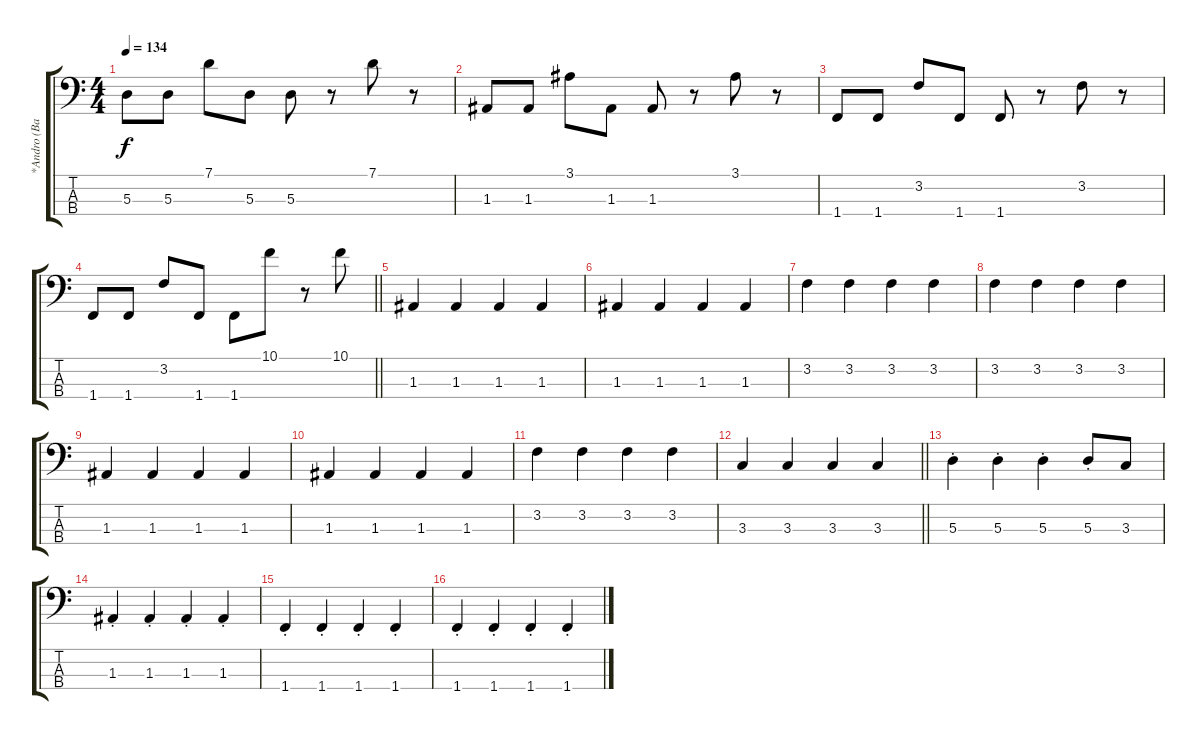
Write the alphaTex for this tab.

\track ("*Andro (Bass)" "*Andro (Ba") {instrument electricbassfinger}
\staff {score tabs}
\tuning (G2 D2 A1 E1) {hide}
\ts (4 4)
\tempo 134
\clef f4
\ks c
5.3.8{dy f} 5.3.8 7.1.8 5.3.8 5.3.8 r.8 7.1.8 r.8 |
1.3.8 1.3.8 3.1.8 1.3.8 1.3.8 r.8 3.1.8 r.8 |
1.4.8 1.4.8 3.2.8 1.4.8 1.4.8 r.8 3.2.8 r.8 |
\barLineRight lightlight
1.4.8 1.4.8 3.2.8 1.4.8 1.4.8 10.1.8 r.8 10.1.8 |
\section ("" "")
1.3.4 1.3.4 1.3.4 1.3.4 |
1.3.4 1.3.4 1.3.4 1.3.4 |
3.2.4 3.2.4 3.2.4 3.2.4 |
3.2.4 3.2.4 3.2.4 3.2.4 |
1.3.4 1.3.4 1.3.4 1.3.4 |
1.3.4 1.3.4 1.3.4 1.3.4 |
3.2.4 3.2.4 3.2.4 3.2.4 |
\barLineRight lightlight
3.3.4 3.3.4 3.3.4 3.3.4 |
\section ("" "")
5.3{st}.4 5.3{st}.4 5.3{st}.4 5.3{st}.8 3.3.8 |
1.3{st}.4 1.3{st}.4 1.3{st}.4 1.3{st}.4 |
1.4{st}.4 1.4{st}.4 1.4{st}.4 1.4{st}.4 |
1.4{st}.4 1.4{st}.4 1.4{st}.4 1.4{st}.4
